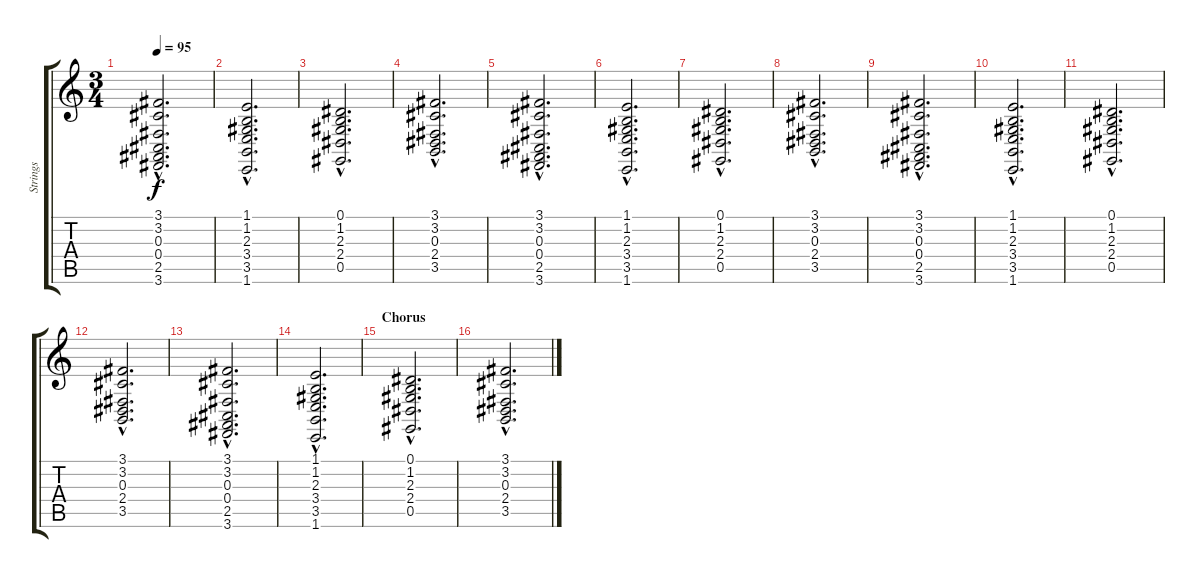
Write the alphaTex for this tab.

\track ("Strings" "Strings") {instrument stringensemble1}
\staff {score tabs}
\tuning (Eb4 Bb3 Gb3 Db3 Ab2 Eb2) {hide}
\ts (3 4)
\tempo 95
\clef g2
\ks c
(3.1{hac} 3.2{hac} 0.3{hac} 0.4{hac} 2.5{hac} 3.6{hac}).2{d dy f} |
(1.1{hac} 1.2{hac} 2.3{hac} 3.4{hac} 3.5{hac} 1.6{hac}).2{d} |
(0.1{hac} 1.2{hac} 2.3{hac} 2.4{hac} 0.5{hac}).2{d} |
(3.1{hac} 3.2{hac} 0.3{hac} 2.4{hac} 3.5{hac}).2{d} |
(3.1{hac} 3.2{hac} 0.3{hac} 0.4{hac} 2.5{hac} 3.6{hac}).2{d} |
(1.1{hac} 1.2{hac} 2.3{hac} 3.4{hac} 3.5{hac} 1.6{hac}).2{d} |
(0.1{hac} 1.2{hac} 2.3{hac} 2.4{hac} 0.5{hac}).2{d volume 12} |
(3.1{hac} 3.2{hac} 0.3{hac} 2.4{hac} 3.5{hac}).2{d} |
(3.1{hac} 3.2{hac} 0.3{hac} 0.4{hac} 2.5{hac} 3.6{hac}).2{d} |
(1.1{hac} 1.2{hac} 2.3{hac} 3.4{hac} 3.5{hac} 1.6{hac}).2{d} |
(0.1{hac} 1.2{hac} 2.3{hac} 2.4{hac} 0.5{hac}).2{d} |
(3.1{hac} 3.2{hac} 0.3{hac} 2.4{hac} 3.5{hac}).2{d} |
(3.1{hac} 3.2{hac} 0.3{hac} 0.4{hac} 2.5{hac} 3.6{hac}).2{d} |
(1.1{hac} 1.2{hac} 2.3{hac} 3.4{hac} 3.5{hac} 1.6{hac}).2{d} |
\section ("" "Chorus")
(0.1{hac} 1.2{hac} 2.3{hac} 2.4{hac} 0.5{hac}).2{d} |
(3.1{hac} 3.2{hac} 0.3{hac} 2.4{hac} 3.5{hac}).2{d}
